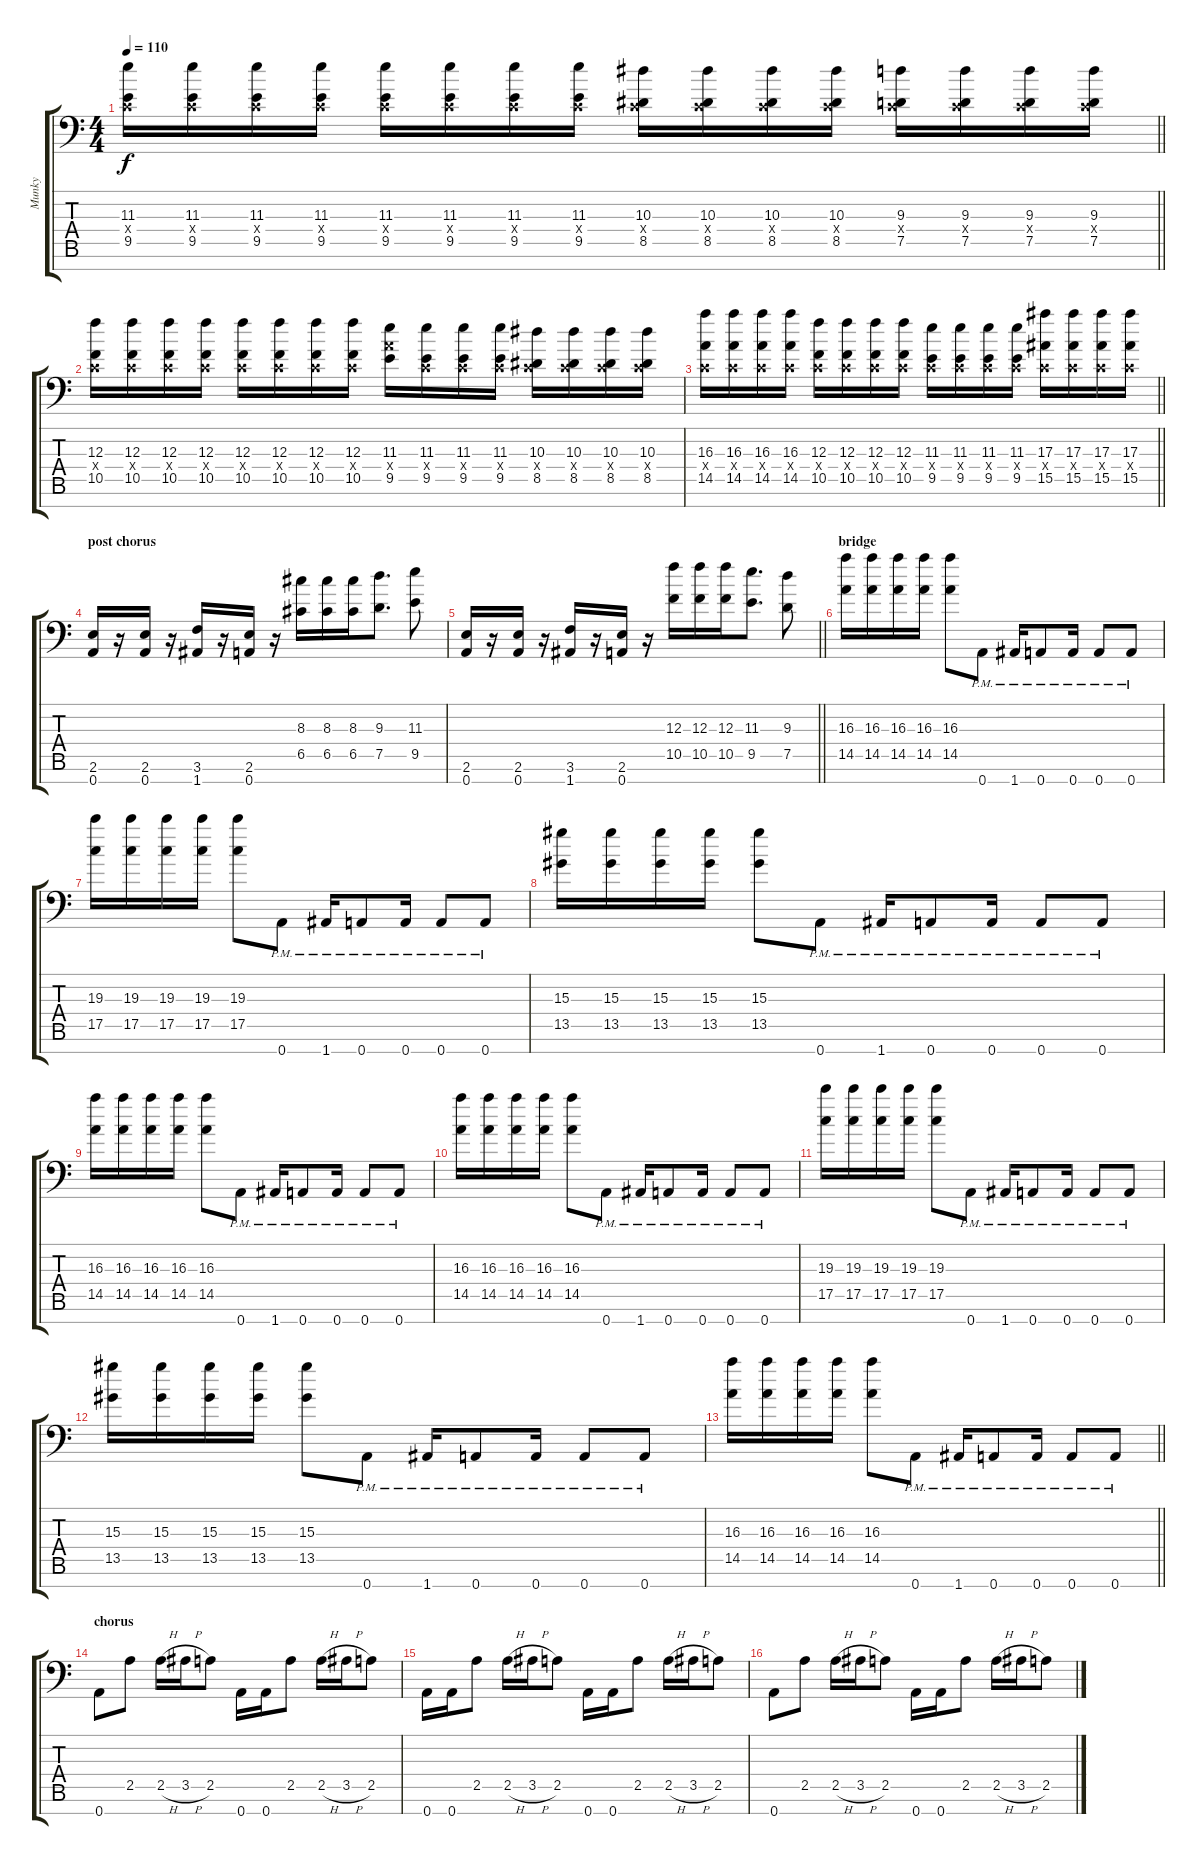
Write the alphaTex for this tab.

\track ("Munky" "Munky") {instrument distortionguitar}
\staff {score tabs}
\tuning (D4 A3 F3 C3 G2 D2 A1) {hide}
\ts (4 4)
\tempo 110
\clef f4
\barLineRight lightlight
\ks c
(11.3 0.4{x} 9.5).16{dy f} (11.3 0.4{x} 9.5).16 (11.3 0.4{x} 9.5).16 (11.3 0.4{x} 9.5).16 (11.3 0.4{x} 9.5).16 (11.3 0.4{x} 9.5).16 (11.3 0.4{x} 9.5).16 (11.3 0.4{x} 9.5).16 (10.3 0.4{x} 8.5).16 (10.3 0.4{x} 8.5).16 (10.3 0.4{x} 8.5).16 (10.3 0.4{x} 8.5).16 (9.3 0.4{x} 7.5).16 (9.3 0.4{x} 7.5).16 (9.3 0.4{x} 7.5).16 (9.3 0.4{x} 7.5).16 |
(12.3 0.4{x} 10.5).16{volume 10} (12.3 0.4{x} 10.5).16 (12.3 0.4{x} 10.5).16 (12.3 0.4{x} 10.5).16 (12.3 0.4{x} 10.5).16 (12.3 0.4{x} 10.5).16 (12.3 0.4{x} 10.5).16 (12.3 0.4{x} 10.5).16 (11.3 9.4{x} 9.5).16 (11.3 0.4{x} 9.5).16 (11.3 0.4{x} 9.5).16 (11.3 0.4{x} 9.5).16 (10.3 0.4{x} 8.5).16 (10.3 0.4{x} 8.5).16 (10.3 0.4{x} 8.5).16 (10.3 0.4{x} 8.5).16 |
\barLineRight lightlight
(16.3 0.4{x} 14.5).16 (16.3 0.4{x} 14.5).16 (16.3 0.4{x} 14.5).16 (16.3 0.4{x} 14.5).16 (12.3 0.4{x} 10.5).16 (12.3 0.4{x} 10.5).16 (12.3 0.4{x} 10.5).16 (12.3 0.4{x} 10.5).16 (11.3 0.4{x} 9.5).16 (11.3 0.4{x} 9.5).16 (11.3 0.4{x} 9.5).16 (11.3 0.4{x} 9.5).16 (17.3 0.4{x} 15.5).16 (17.3 0.4{x} 15.5).16 (17.3 0.4{x} 15.5).16 (17.3 0.4{x} 15.5).16 |
\section ("" "post chorus")
(2.6 0.7).16{volume 16} r.16 (2.6 0.7).16 r.16 (3.6 1.7).16 r.16 (2.6 0.7).16 r.16 (8.3 6.5).16 (8.3 6.5).16 (8.3 6.5).16 (9.3 7.5).8{d} (11.3 9.5).8 |
\barLineRight lightlight
(2.6 0.7).16 r.16 (2.6 0.7).16 r.16 (3.6 1.7).16 r.16 (2.6 0.7).16 r.16 (12.3 10.5).16 (12.3 10.5).16 (12.3 10.5).16 (11.3 9.5).8{d} (9.3 7.5).8 |
\section ("" "bridge")
(16.3 14.5).16 (16.3 14.5).16 (16.3 14.5).16 (16.3 14.5).16 (16.3 14.5).8 0.7{pm}.8 1.7{pm}.16 0.7{pm}.8 0.7{pm}.16 0.7{pm}.8 0.7{pm}.8 |
(19.3 17.5).16 (19.3 17.5).16 (19.3 17.5).16 (19.3 17.5).16 (19.3 17.5).8 0.7{pm}.8 1.7{pm}.16 0.7{pm}.8 0.7{pm}.16 0.7{pm}.8 0.7{pm}.8 |
(15.3 13.5).16 (15.3 13.5).16 (15.3 13.5).16 (15.3 13.5).16 (15.3 13.5).8 0.7{pm}.8 1.7{pm}.16 0.7{pm}.8 0.7{pm}.16 0.7{pm}.8 0.7{pm}.8 |
(16.3 14.5).16 (16.3 14.5).16 (16.3 14.5).16 (16.3 14.5).16 (16.3 14.5).8 0.7{pm}.8 1.7{pm}.16 0.7{pm}.8 0.7{pm}.16 0.7{pm}.8 0.7{pm}.8 |
(16.3 14.5).16 (16.3 14.5).16 (16.3 14.5).16 (16.3 14.5).16 (16.3 14.5).8 0.7{pm}.8 1.7{pm}.16 0.7{pm}.8 0.7{pm}.16 0.7{pm}.8 0.7{pm}.8 |
(19.3 17.5).16 (19.3 17.5).16 (19.3 17.5).16 (19.3 17.5).16 (19.3 17.5).8 0.7{pm}.8 1.7{pm}.16 0.7{pm}.8 0.7{pm}.16 0.7{pm}.8 0.7{pm}.8 |
(15.3 13.5).16 (15.3 13.5).16 (15.3 13.5).16 (15.3 13.5).16 (15.3 13.5).8 0.7{pm}.8 1.7{pm}.16 0.7{pm}.8 0.7{pm}.16 0.7{pm}.8 0.7{pm}.8 |
\barLineRight lightlight
(16.3 14.5).16 (16.3 14.5).16 (16.3 14.5).16 (16.3 14.5).16 (16.3 14.5).8 0.7{pm}.8 1.7{pm}.16 0.7{pm}.8 0.7{pm}.16 0.7{pm}.8 0.7{pm}.8 |
\section ("" "chorus")
0.7.8 2.5.8 2.5{h}.16 3.5{h}.16 2.5.8 0.7.16 0.7.16 2.5.8 2.5{h}.16 3.5{h}.16 2.5.8 |
0.7.16 0.7.16 2.5.8 2.5{h}.16 3.5{h}.16 2.5.8 0.7.16 0.7.16 2.5.8 2.5{h}.16 3.5{h}.16 2.5.8 |
0.7.8 2.5.8 2.5{h}.16 3.5{h}.16 2.5.8 0.7.16 0.7.16 2.5.8 2.5{h}.16 3.5{h}.16 2.5.8
